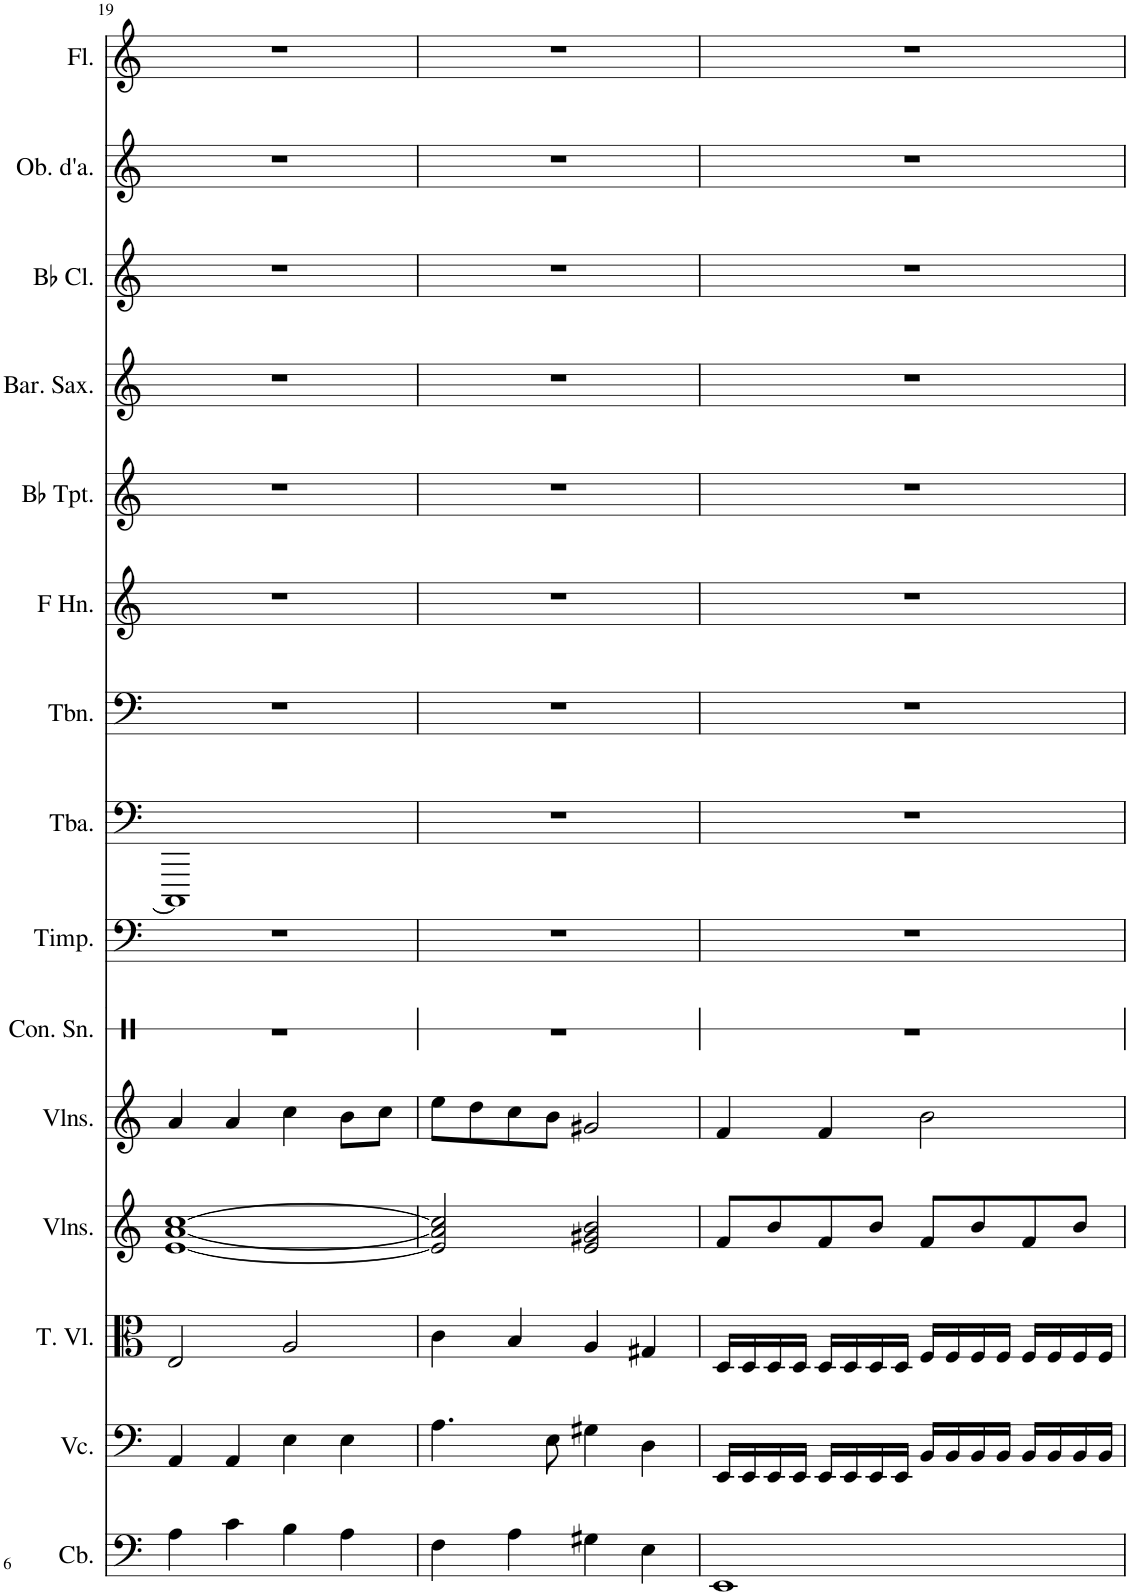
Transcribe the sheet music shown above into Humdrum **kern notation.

**kern	**kern	**kern	**kern	**kern	**kern	**kern	**kern	**kern	**kern	**kern	**kern	**kern	**kern	**kern
*part15	*part14	*part13	*part12	*part11	*part10	*part9	*part8	*part7	*part6	*part5	*part4	*part3	*part2	*part1
*staff15	*staff14	*staff13	*staff12	*staff11	*staff10	*staff9	*staff8	*staff7	*staff6	*staff5	*staff4	*staff3	*staff2	*staff1
*I"Contrabass, Cb.(15)	*I"Violoncello, Vcl.	*I"Tenor Viol, Vla.(13)	*I"Violins, Vl.II	*I"Violins, Vl.I(11)	*I"Concert Snare Drum, Perc.	*I"Timpani, Tp.(9)	*I"Tuba, Tuba(8)	*I"Trombone, Tb.(7)	*I"Horn in F, Hn.(6)	*I"Bb Trumpet, Tr.(5)	*I"Baritone Saxophone, B.Sax(4)	*I"Bb Clarinet, Cl.(3)	*I"Oboe d'amore, Ob.(2)	*I"Flute, Fl. (1)
*I'Cb.	*I'Vc.	*I'T. Vl.	*I'Vlns.	*I'Vlns.	*I'Con. Sn.	*I'Timp.	*I'Tba.	*I'Tbn.	*I'F Hn.	*I'Bb Tpt.	*I'Bar. Sax.	*I'Bb Cl.	*I'Ob. d'a.	*I'Fl.
!!LO:PB:g=z
*clefF4	*clefF4	*clefC3	*clefG2	*clefG2	*clefX	*clefF4	*clefF4	*clefF4	*clefG2	*clefG2	*clefG2	*clefG2	*clefG2	*clefG2
*Trd7c12	*	*	*	*	*	*	*	*	*Trd4c7	*Trd1c2	*Trd12c21	*Trd1c2	*Trd2c3	*
*k[]	*k[]	*k[]	*k[]	*k[]	*k[]	*k[]	*k[]	*k[]	*k[]	*k[]	*k[]	*k[]	*k[]	*k[]
*M4/4	*M4/4	*M4/4	*M4/4	*M4/4	*M4/4	*M4/4	*M4/4	*M4/4	*M4/4	*M4/4	*M4/4	*M4/4	*M4/4	*M4/4
=19	=19	=19	=19	=19	=19	=19	=19	=19	=19	=19	=19	=19	=19	=19
4A\	4AA/	2E/	[1e [1a [1cc	4a/	1r	1r	1CCC]	1r	1r	1r	1r	1r	1r	1r
4c\	4AA/	.	.	4a/	.	.	.	.	.	.	.	.	.	.
4B\	4E\	2A/	.	4cc\	.	.	.	.	.	.	.	.	.	.
4A\	4E\	.	.	8b\L	.	.	.	.	.	.	.	.	.	.
.	.	.	.	8cc\J	.	.	.	.	.	.	.	.	.	.
=20	=20	=20	=20	=20	=20	=20	=20	=20	=20	=20	=20	=20	=20	=20
4F\	4.A\	4c\	2e/] 2a/] 2cc/]	8ee\L	1r	1r	1r	1r	1r	1r	1r	1r	1r	1r
.	.	.	.	8dd\	.	.	.	.	.	.	.	.	.	.
4A\	.	4B/	.	8cc\	.	.	.	.	.	.	.	.	.	.
.	8E\	.	.	8b\J	.	.	.	.	.	.	.	.	.	.
4G#X\	4G#X\	4A/	2e/ 2g#X/ 2b/	2g#X/	.	.	.	.	.	.	.	.	.	.
4E\	4D\	4G#X/	.	.	.	.	.	.	.	.	.	.	.	.
=21	=21	=21	=21	=21	=21	=21	=21	=21	=21	=21	=21	=21	=21	=21
1EE	16EE/LL	16D/LL	8f/L	4f/	1r	1r	1r	1r	1r	1r	1r	1r	1r	1r
.	16EE/	16D/	.	.	.	.	.	.	.	.	.	.	.	.
.	16EE/	16D/	8b/	.	.	.	.	.	.	.	.	.	.	.
.	16EE/JJ	16D/JJ	.	.	.	.	.	.	.	.	.	.	.	.
.	16EE/LL	16D/LL	8f/	4f/	.	.	.	.	.	.	.	.	.	.
.	16EE/	16D/	.	.	.	.	.	.	.	.	.	.	.	.
.	16EE/	16D/	8b/J	.	.	.	.	.	.	.	.	.	.	.
.	16EE/JJ	16D/JJ	.	.	.	.	.	.	.	.	.	.	.	.
.	16BB/LL	16F/LL	8f/L	2b\	.	.	.	.	.	.	.	.	.	.
.	16BB/	16F/	.	.	.	.	.	.	.	.	.	.	.	.
.	16BB/	16F/	8b/	.	.	.	.	.	.	.	.	.	.	.
.	16BB/JJ	16F/JJ	.	.	.	.	.	.	.	.	.	.	.	.
.	16BB/LL	16F/LL	8f/	.	.	.	.	.	.	.	.	.	.	.
.	16BB/	16F/	.	.	.	.	.	.	.	.	.	.	.	.
.	16BB/	16F/	8b/J	.	.	.	.	.	.	.	.	.	.	.
.	16BB/JJ	16F/JJ	.	.	.	.	.	.	.	.	.	.	.	.
=	=	=	=	=	=	=	=	=	=	=	=	=	=	=
*-	*-	*-	*-	*-	*-	*-	*-	*-	*-	*-	*-	*-	*-	*-
